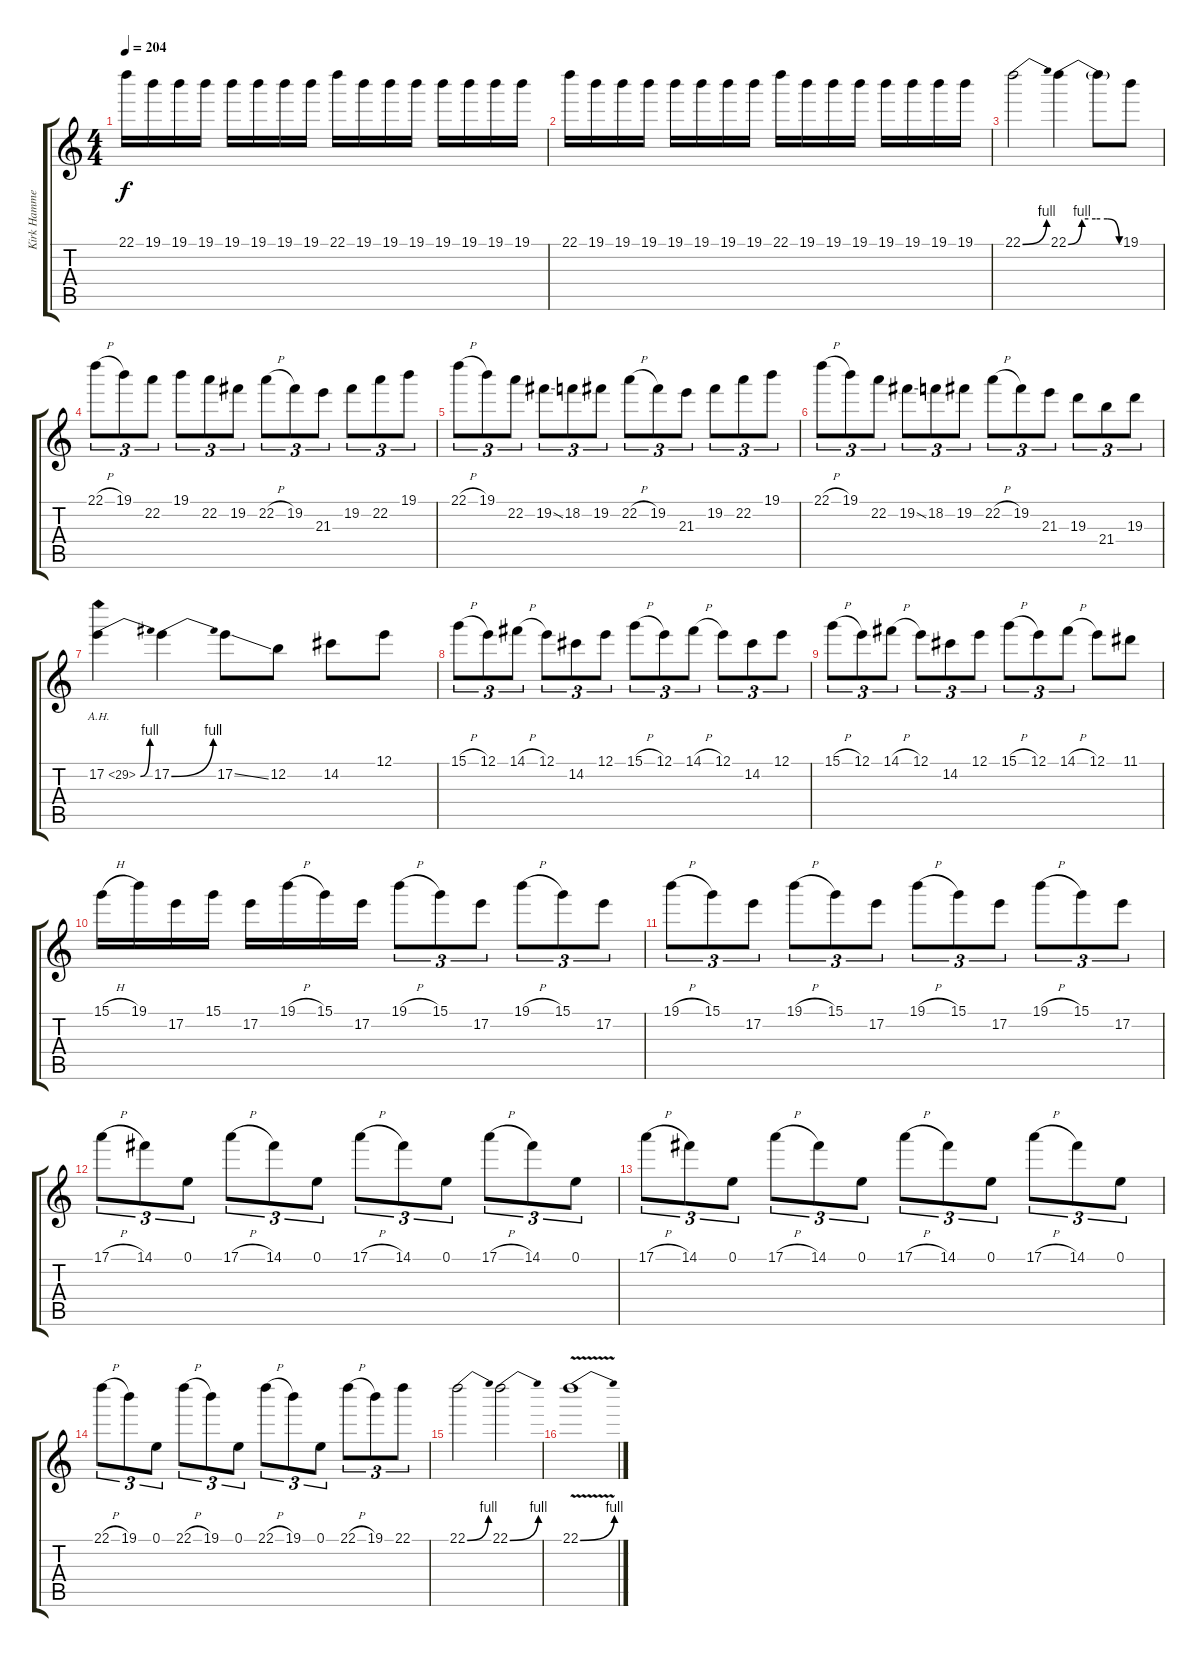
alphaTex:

\track ("Kirk Hammet (Guitar 3)" "Kirk Hamme") {instrument overdrivenguitar}
\staff {score tabs}
\tuning (E4 B3 G3 D3 A2 E2) {hide}
\ts (4 4)
\tempo 204
\clef g2
\ks c
22.1.16{dy f} 19.1.16 19.1.16 19.1.16 19.1.16 19.1.16 19.1.16 19.1.16 22.1.16 19.1.16 19.1.16 19.1.16 19.1.16 19.1.16 19.1.16 19.1.16 |
22.1.16 19.1.16 19.1.16 19.1.16 19.1.16 19.1.16 19.1.16 19.1.16 22.1.16 19.1.16 19.1.16 19.1.16 19.1.16 19.1.16 19.1.16 19.1.16 |
22.1{be (bend 0 0 60 4)}.2 22.1{be (custom 0 0 15 4 30 4 43 4 56 0 60 0)}.4 22.1{t}.8 19.1.8 |
22.1{h}.8{tu (3 2)} 19.1.8{tu (3 2)} 22.2.8{tu (3 2)} 19.1.8{tu (3 2)} 22.2.8{tu (3 2)} 19.2.8{tu (3 2)} 22.2{h}.8{tu (3 2)} 19.2.8{tu (3 2)} 21.3.8{tu (3 2)} 19.2.8{tu (3 2)} 22.2.8{tu (3 2)} 19.1.8{tu (3 2)} |
22.1{h}.8{tu (3 2)} 19.1.8{tu (3 2)} 22.2.8{tu (3 2)} 19.2{ss}.8{tu (3 2)} 18.2.8{tu (3 2)} 19.2.8{tu (3 2)} 22.2{h}.8{tu (3 2)} 19.2.8{tu (3 2)} 21.3.8{tu (3 2)} 19.2.8{tu (3 2)} 22.2.8{tu (3 2)} 19.1.8{tu (3 2)} |
22.1{h}.8{tu (3 2)} 19.1.8{tu (3 2)} 22.2.8{tu (3 2)} 19.2{ss}.8{tu (3 2)} 18.2.8{tu (3 2)} 19.2.8{tu (3 2)} 22.2{h}.8{tu (3 2)} 19.2.8{tu (3 2)} 21.3.8{tu (3 2)} 19.3.8{tu (3 2)} 21.4.8{tu (3 2)} 19.3.8{tu (3 2)} |
17.2{be (bend 0 0 60 4) ah 12}.4 17.2{be (bend 0 0 60 4)}.4 17.2{ss}.8 12.2.8 14.2.8 12.1.8 |
15.1{h}.8{tu (3 2)} 12.1.8{tu (3 2)} 14.1{h}.8{tu (3 2)} 12.1.8{tu (3 2)} 14.2.8{tu (3 2)} 12.1.8{tu (3 2)} 15.1{h}.8{tu (3 2)} 12.1.8{tu (3 2)} 14.1{h}.8{tu (3 2)} 12.1.8{tu (3 2)} 14.2.8{tu (3 2)} 12.1.8{tu (3 2)} |
15.1{h}.8{tu (3 2)} 12.1.8{tu (3 2)} 14.1{h}.8{tu (3 2)} 12.1.8{tu (3 2)} 14.2.8{tu (3 2)} 12.1.8{tu (3 2)} 15.1{h}.8{tu (3 2)} 12.1.8{tu (3 2)} 14.1{h}.8{tu (3 2)} 12.1.8 11.1.8 |
15.1{h}.16 19.1.16 17.2.16 15.1.16 17.2.16 19.1{h}.16 15.1.16 17.2.16 19.1{h}.8{tu (3 2)} 15.1.8{tu (3 2)} 17.2.8{tu (3 2)} 19.1{h}.8{tu (3 2)} 15.1.8{tu (3 2)} 17.2.8{tu (3 2)} |
19.1{h}.8{tu (3 2)} 15.1.8{tu (3 2)} 17.2.8{tu (3 2)} 19.1{h}.8{tu (3 2)} 15.1.8{tu (3 2)} 17.2.8{tu (3 2)} 19.1{h}.8{tu (3 2)} 15.1.8{tu (3 2)} 17.2.8{tu (3 2)} 19.1{h}.8{tu (3 2)} 15.1.8{tu (3 2)} 17.2.8{tu (3 2)} |
17.1{h}.8{tu (3 2)} 14.1.8{tu (3 2)} 0.1.8{tu (3 2)} 17.1{h}.8{tu (3 2)} 14.1.8{tu (3 2)} 0.1.8{tu (3 2)} 17.1{h}.8{tu (3 2)} 14.1.8{tu (3 2)} 0.1.8{tu (3 2)} 17.1{h}.8{tu (3 2)} 14.1.8{tu (3 2)} 0.1.8{tu (3 2)} |
17.1{h}.8{tu (3 2)} 14.1.8{tu (3 2)} 0.1.8{tu (3 2)} 17.1{h}.8{tu (3 2)} 14.1.8{tu (3 2)} 0.1.8{tu (3 2)} 17.1{h}.8{tu (3 2)} 14.1.8{tu (3 2)} 0.1.8{tu (3 2)} 17.1{h}.8{tu (3 2)} 14.1.8{tu (3 2)} 0.1.8{tu (3 2)} |
22.1{h}.8{tu (3 2)} 19.1.8{tu (3 2)} 0.1.8{tu (3 2)} 22.1{h}.8{tu (3 2)} 19.1.8{tu (3 2)} 0.1.8{tu (3 2)} 22.1{h}.8{tu (3 2)} 19.1.8{tu (3 2)} 0.1.8{tu (3 2)} 22.1{h}.8{tu (3 2)} 19.1.8{tu (3 2)} 22.1.8{tu (3 2)} |
22.1{be (bend 0 0 60 4)}.2 22.1{be (bend 0 0 60 4)}.2 |
22.1{be (bend 0 0 60 4) v}.1{volume 11}
